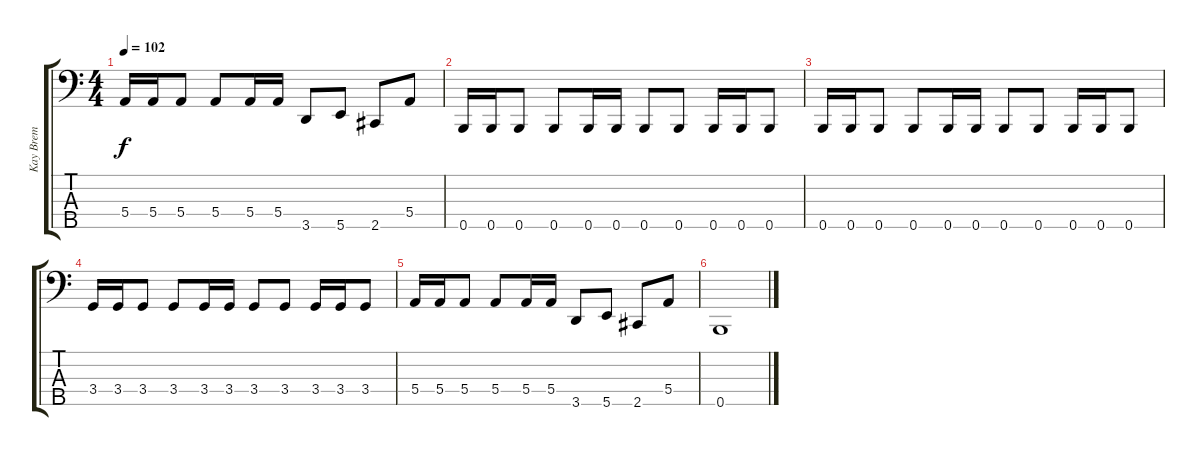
\track ("Kay Brem" "Kay Brem") {instrument electricbasspick}
\staff {score tabs}
\tuning (G2 D2 A1 E1 B0) {hide}
\ts (4 4)
\tempo 102
\clef f4
\ks c
5.4.16{dy f} 5.4.16 5.4.8 5.4.8 5.4.16 5.4.16 3.5.8 5.5.8 2.5.8 5.4.8 |
0.5.16 0.5.16 0.5.8 0.5.8 0.5.16 0.5.16 0.5.8 0.5.8 0.5.16 0.5.16 0.5.8 |
0.5.16 0.5.16 0.5.8 0.5.8 0.5.16 0.5.16 0.5.8 0.5.8 0.5.16 0.5.16 0.5.8 |
3.4.16 3.4.16 3.4.8 3.4.8 3.4.16 3.4.16 3.4.8 3.4.8 3.4.16 3.4.16 3.4.8 |
5.4.16 5.4.16 5.4.8 5.4.8 5.4.16 5.4.16 3.5.8 5.5.8 2.5.8 5.4.8 |
0.5.1
